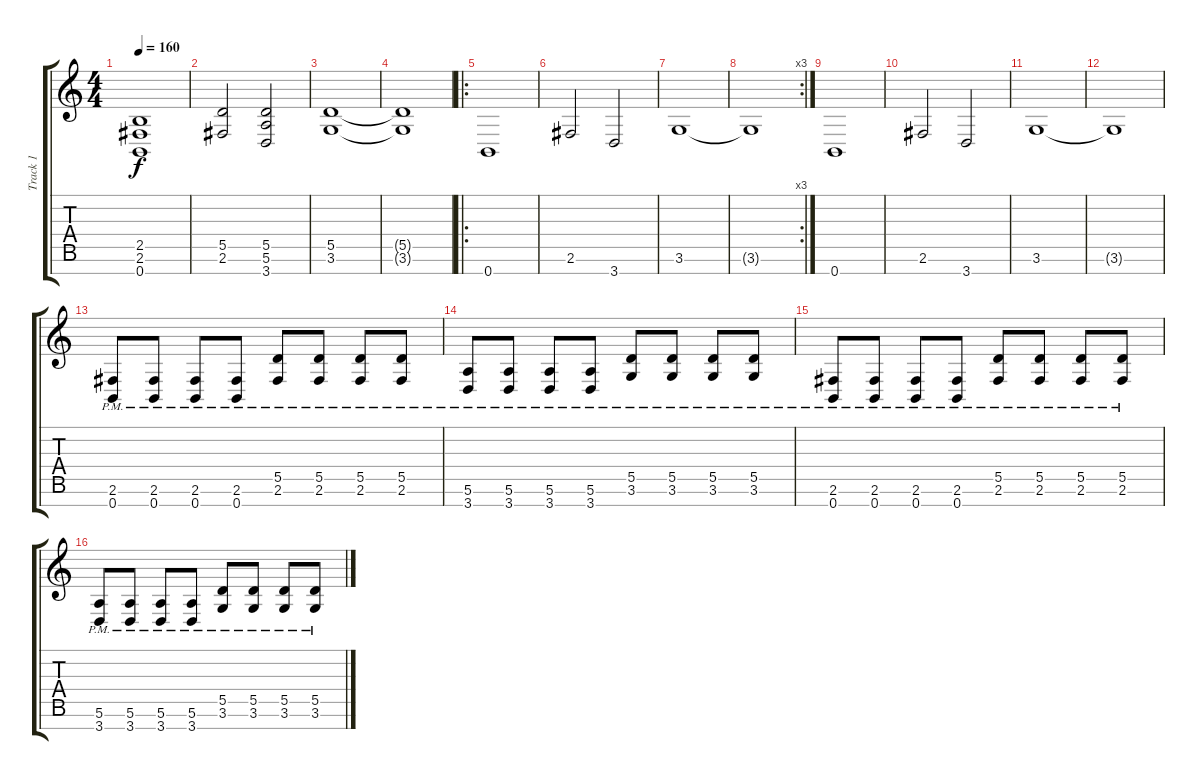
\track ("Track 1" "Track 1") {instrument distortionguitar}
\staff {score tabs}
\tuning (E4 B3 G3 D3 A2 E2 B1) {hide}
\ts (4 4)
\tempo 160
\clef g2
\ks c
(2.5 2.6 0.7).1{dy f} |
(5.5 2.6).2 (5.5 5.6 3.7).2 |
(5.5 3.6).1 |
(5.5{t} 3.6{t}).1 |
\ro
0.7.1 |
2.6.2 3.7.2 |
3.6.1 |
\rc 3
3.6{t}.1 |
0.7.1 |
2.6.2 3.7.2 |
3.6.1 |
3.6{t}.1 |
(2.6{pm} 0.7{pm}).8 (2.6{pm} 0.7{pm}).8 (2.6{pm} 0.7{pm}).8 (2.6{pm} 0.7{pm}).8 (5.5{pm} 2.6{pm}).8 (5.5{pm} 2.6{pm}).8 (5.5{pm} 2.6{pm}).8 (5.5{pm} 2.6{pm}).8 |
(5.6{pm} 3.7{pm}).8 (5.6{pm} 3.7{pm}).8 (5.6{pm} 3.7{pm}).8 (5.6{pm} 3.7{pm}).8 (5.5{pm} 3.6{pm}).8 (5.5{pm} 3.6{pm}).8 (5.5{pm} 3.6{pm}).8 (5.5{pm} 3.6{pm}).8 |
(2.6{pm} 0.7{pm}).8 (2.6{pm} 0.7{pm}).8 (2.6{pm} 0.7{pm}).8 (2.6{pm} 0.7{pm}).8 (5.5{pm} 2.6{pm}).8 (5.5{pm} 2.6{pm}).8 (5.5{pm} 2.6{pm}).8 (5.5{pm} 2.6{pm}).8 |
(5.6{pm} 3.7{pm}).8 (5.6{pm} 3.7{pm}).8 (5.6{pm} 3.7{pm}).8 (5.6{pm} 3.7{pm}).8 (5.5{pm} 3.6{pm}).8 (5.5{pm} 3.6{pm}).8 (5.5{pm} 3.6{pm}).8 (5.5{pm} 3.6{pm}).8
